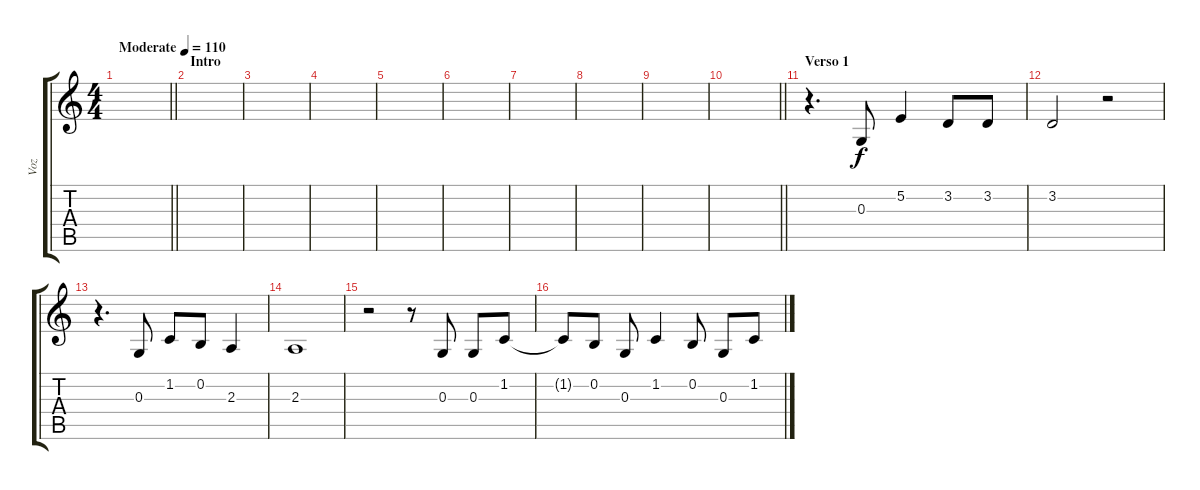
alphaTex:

\track ("Voz" "Voz") {instrument electricgrandpiano}
\staff {score tabs}
\tuning (E4 B3 G3 D3 A2 E2) {hide}
\ts (4 4)
\tempo (110 "Moderate")
\clef g2
\barLineRight lightlight
\ks c
|
\section ("" "Intro")
|
|
|
|
|
|
|
|
\barLineRight lightlight
|
\section ("" "Verso 1")
r.4{d} 0.3.8 5.2.4 3.2.8 3.2.8 |
3.2.2 r.2 |
r.4{d} 0.3.8 1.2.8 0.2.8 2.3.4 |
2.3.1 |
r.2 r.8 0.3.8 0.3.8 1.2.8 |
1.2{t}.8 0.2.8 0.3.8 1.2.4 0.2.8 0.3.8 1.2.8
